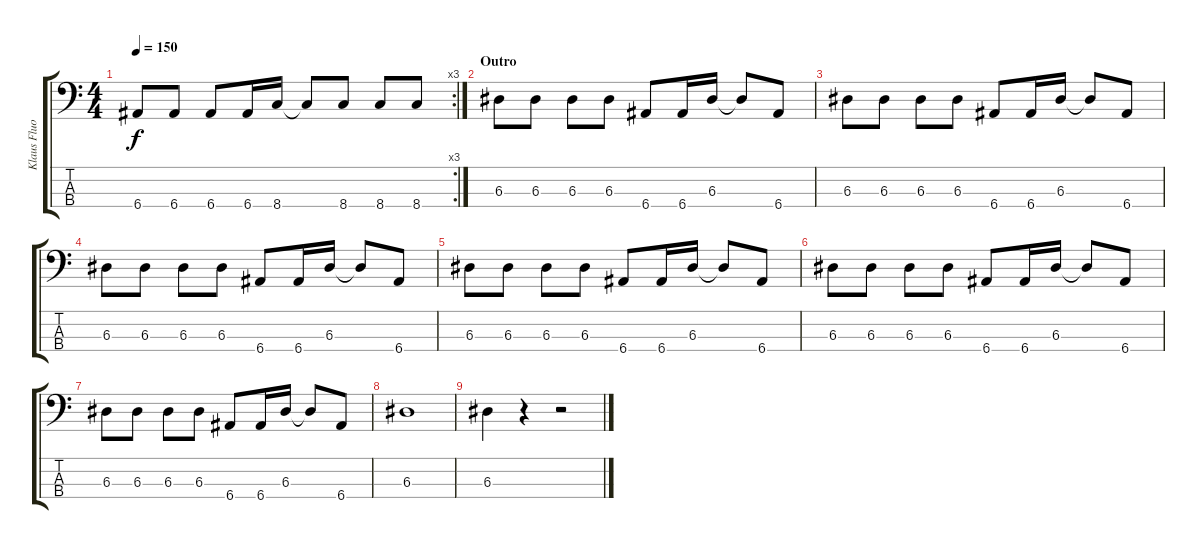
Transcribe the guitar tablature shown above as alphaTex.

\track ("Klaus Fluoride" "Klaus Fluo") {instrument electricbasspick}
\staff {score tabs}
\tuning (G2 D2 A1 E1) {hide}
\rc 3
\ts (4 4)
\tempo 150
\clef f4
\ks c
6.4.8{dy f} 6.4.8 6.4.8 6.4.16 8.4.16 8.4{t}.8 8.4.8 8.4.8 8.4.8 |
\section ("" "Outro")
6.3.8 6.3.8 6.3.8 6.3.8 6.4.8 6.4.16 6.3.16 6.3{t}.8 6.4.8 |
6.3.8 6.3.8 6.3.8 6.3.8 6.4.8 6.4.16 6.3.16 6.3{t}.8 6.4.8 |
6.3.8 6.3.8 6.3.8 6.3.8 6.4.8 6.4.16 6.3.16 6.3{t}.8 6.4.8 |
6.3.8 6.3.8 6.3.8 6.3.8 6.4.8 6.4.16 6.3.16 6.3{t}.8 6.4.8 |
6.3.8 6.3.8 6.3.8 6.3.8 6.4.8 6.4.16 6.3.16 6.3{t}.8 6.4.8 |
6.3.8 6.3.8 6.3.8 6.3.8 6.4.8 6.4.16 6.3.16 6.3{t}.8 6.4.8 |
6.3.1 |
6.3.4 r.4 r.2
